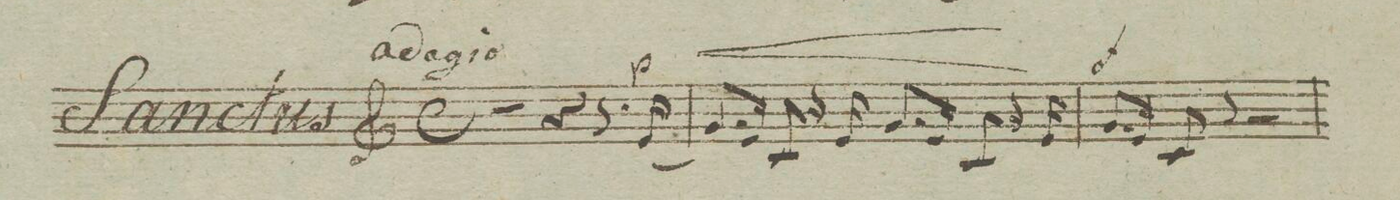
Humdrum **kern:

**kern	**dynam
*I"Violino. 1mo	*
*clefG2	*
*k[]	*
*met(c)	*
*M4/4	*
2r	.
4r	.
8.r	.
(16e/	p <
=2	=2
8.g/L)	.
16e/Jk	.
8c/	.
16r	.
16e/	.
8.g/L	.
16e/Jk	.
8c/	.
16r	.
16e/	[[
=3	=3
8.g/L	f
16e/Jk	.
8c/	.
8r	.
2r	.
=4	=4
*-	*-
